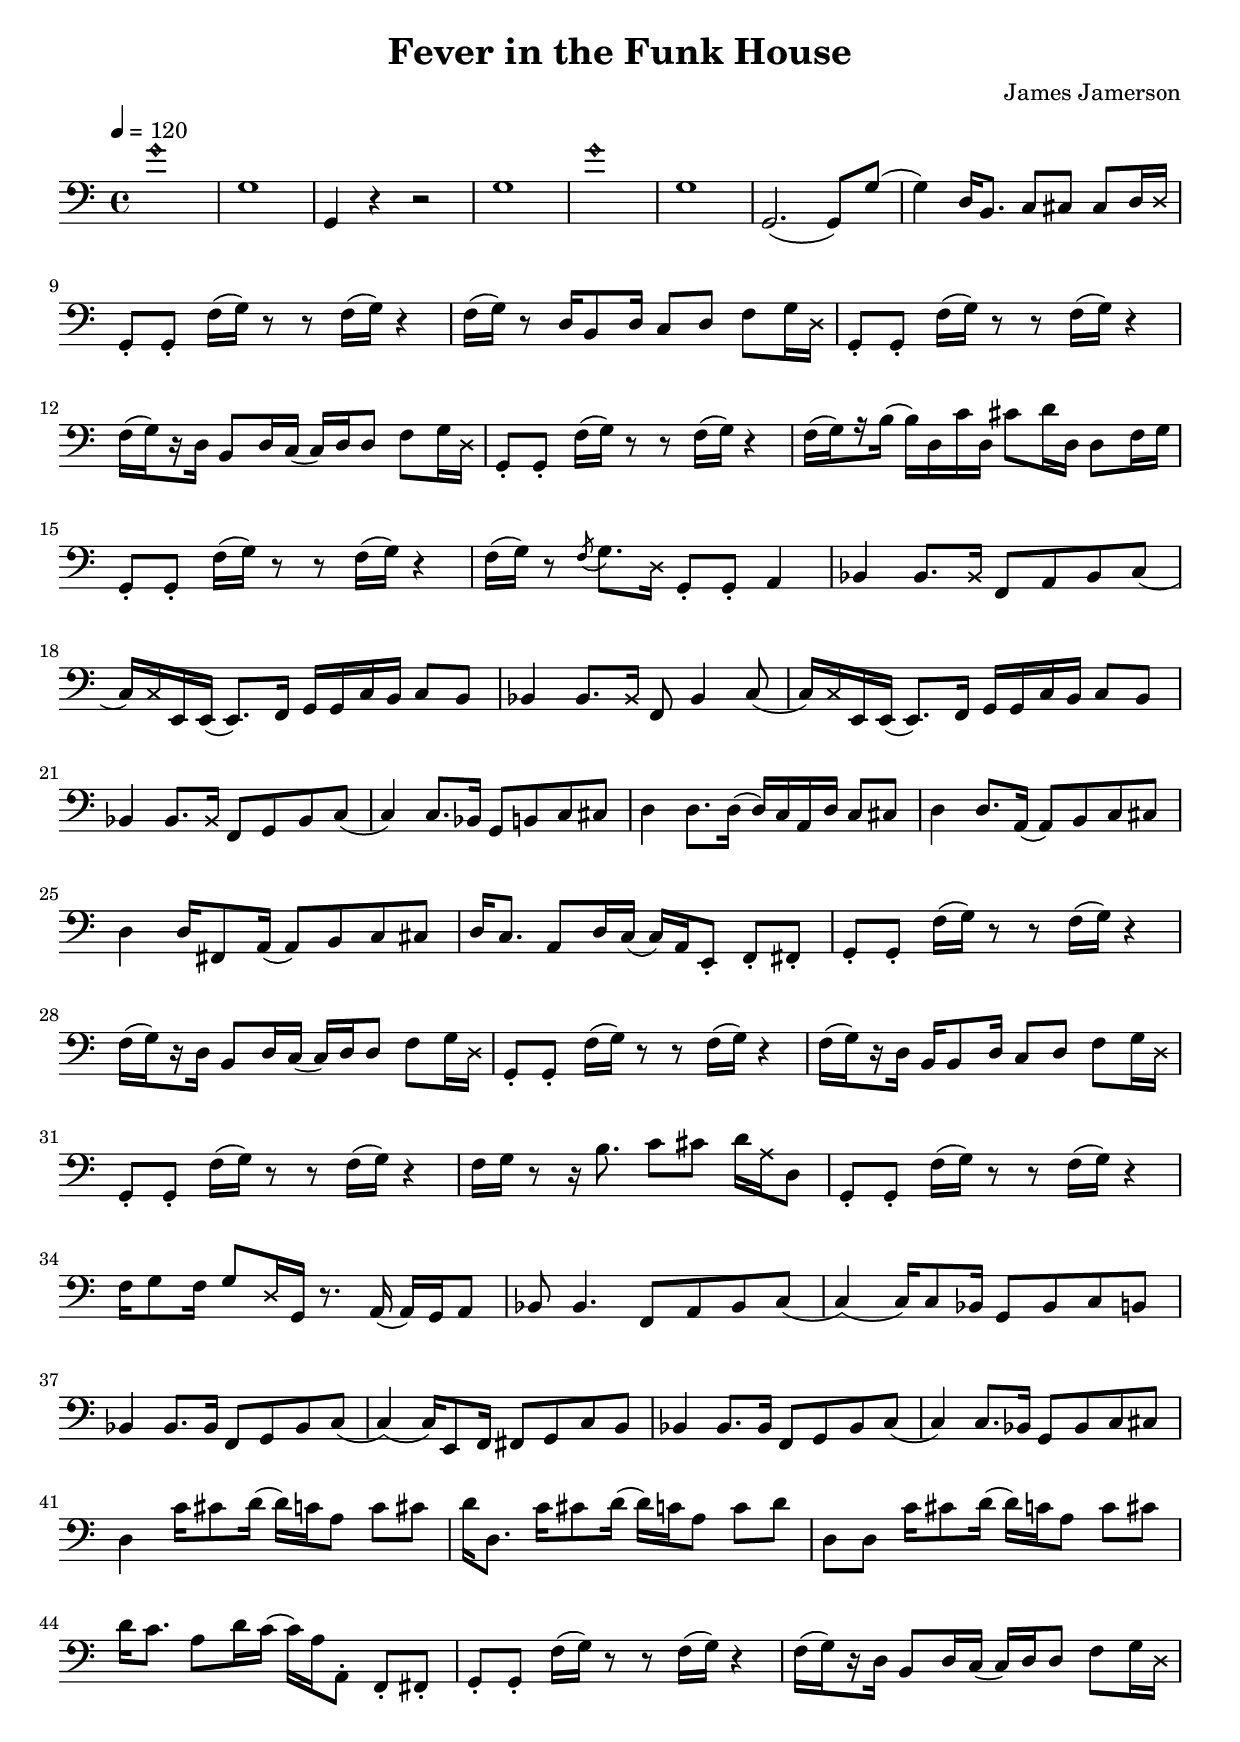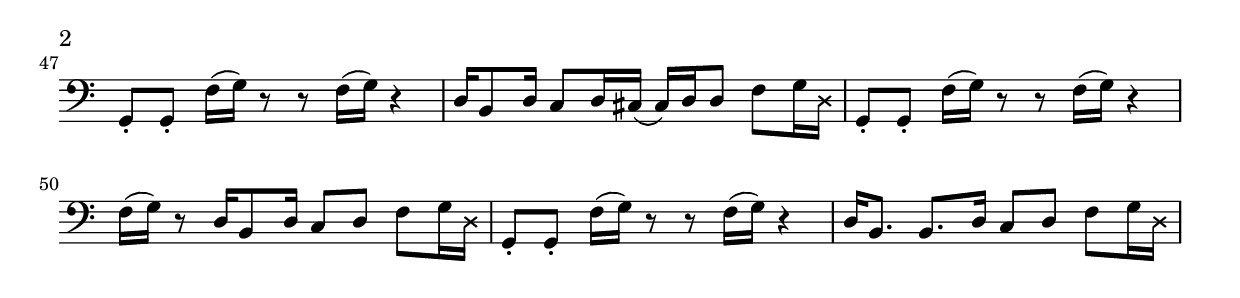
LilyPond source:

% WIP
% Original transcription by Yann Lambret <yann.lambret@gmail.com>

\version "2.18.2"

\header {
  title = "Fever in the Funk House"
  composer = "James Jamerson"
}

bass = {
  \time 4/4
  \clef bass
  \tempo 4 = 120

  % bars 1 - 8
  \override NoteHead.style = #'harmonic g'1 \revert NoteHead.style |
  g1 |
  g,4 r4 r2 |
  g1 |
  \override NoteHead.style = #'harmonic g'1 \revert NoteHead.style |
  g1 |
  g,2.( g,8) g( |
  g4) d16 b,8. c8 cis cis d16 \override NoteHead.style = #'cross d \revert NoteHead.style |

  % bars 9 - 12
  g,8\staccato g,\staccato f16[( g)] r8 r f16[( g)] r4 |
  f16[( g)] r8 d16 b,8 d16 c8 d f g16 \override NoteHead.style = #'cross d \revert NoteHead.style |
  g,8\staccato g,\staccato f16[( g)] r8 r f16[( g)] r4 |
  f16[(\set stemRightBeamCount = #1 g) \set stemRightBeamCount = #1 \set stemLeftBeamCount = #1 r16 \set stemLeftBeamCount = #2 d16] b,8 d16 c( c) d d8 f g16 \override NoteHead.style = #'cross d \revert NoteHead.style |

  % bars 13 - 16
  g,8\staccato g,\staccato f16[( g)] r8 r f16[( g)] r4 |
  f16[(\set stemRightBeamCount = #1 g) \set stemRightBeamCount = #1 \set stemLeftBeamCount = #1 r16 \set stemLeftBeamCount = #2 b16]( b) d c' d cis'8 d'16 d d8 f16 g |
  g,8\staccato g,\staccato f16[( g)] r8 r f16[( g)] r4 |
  f16[( g)] r8 \acciaccatura f g8. \override NoteHead.style = #'cross d16 \revert NoteHead.style g,8\staccato g,\staccato a,4 |

  % bars 17 - 20
  bes,4 bes,8. \override NoteHead.style = #'cross bes,16 \revert NoteHead.style f,8 a, bes, c( |
  c16) \override NoteHead.style = #'cross c16 \revert NoteHead.style e,16 e,( e,8.) f,16 g, g, c  b, c8 b, |
  bes,4 bes,8. \override NoteHead.style = #'cross bes,16 \revert NoteHead.style f,8 bes,4 c8( |
  c16) \override NoteHead.style = #'cross c16 \revert NoteHead.style e,16 e,( e,8.) f,16 g, g, c  b, c8 b, |

  % bars 21 - 24
  bes,4 bes,8. \override NoteHead.style = #'cross bes,16 \revert NoteHead.style f,8 g, bes, c( |
  c4) c8. bes,16 g,8 b, c cis |
  d4 d8. d16( d16) c a, d c8 cis |
  d4 d8. a,16( a,8) b, c cis |

  % bars 25 - 28
  d4 d16 fis,8 a,16( a,8) b, c cis |
  d16 c8. a,8 d16 c( c16) a, e,8\staccato f,\staccato fis,\staccato |
  g,8\staccato g,\staccato f16[( g)] r8 r f16[( g)] r4 |
  f16[(\set stemRightBeamCount = #1 g) \set stemRightBeamCount = #1 \set stemLeftBeamCount = #1 r16 \set stemLeftBeamCount = #2 d16] b,8 d16 c( c) d d8 f g16 \override NoteHead.style = #'cross d \revert NoteHead.style |

  % bars 29 - 32
  g,8\staccato g,\staccato f16[( g)] r8 r f16[( g)] r4 |
  f16[(\set stemRightBeamCount = #1 g) \set stemRightBeamCount = #1 \set stemLeftBeamCount = #1 r16 \set stemLeftBeamCount = #2 d16] b,16 b,8 d16 c8 d f g16 \override NoteHead.style = #'cross d \revert NoteHead.style |
  g,8\staccato g,\staccato f16[( g)] r8 r f16[( g)] r4 |
  f16 g r8 r16 b8. c'8 cis' d'16 \override NoteHead.style = #'cross a16 \revert NoteHead.style d8 |

  % bars 33 - 36
  g,8\staccato g,\staccato f16[( g)] r8 r f16[( g)] r4 |
  f16 g8 f16 g8 \override NoteHead.style = #'cross d16 \revert NoteHead.style g,16 r8. a,16( a,) g, a,8 |
  bes,8 bes,4. f,8 a, bes, c( |
  c4)( c16) c8 bes,16 g,8 bes, c b, |

  % bars 37 - 40
  bes,4 bes,8. bes,16 f,8 g, bes, c( |
  c4)( c16) e,8 f,16 fis,8 g, c b, |
  bes,4 bes,8. bes,16 f,8 g, bes, c( |
  c4) c8. bes,16 g,8 bes, c cis |

  % bars 41 - 44
  d4 c'16 cis'8 d'16( d') c' a8 c' cis' |
  d'16 d8. c'16 cis'8 d'16( d') c' a8 c' d' |
  d8 d c'16 cis'8 d'16( d') c' a8 c' cis' |
  d'16 c'8. a8 d'16 c'( c') a16 a,8\staccato f,\staccato fis,\staccato |

  % bars 45 - 48
  g,8\staccato g,\staccato f16[( g)] r8 r f16[( g)] r4 |
  f16[(\set stemRightBeamCount = #1 g) \set stemRightBeamCount = #1 \set stemLeftBeamCount = #1 r16 \set stemLeftBeamCount = #2 d16] b,8 d16 c( c) d d8 f g16 \override NoteHead.style = #'cross d \revert NoteHead.style |
  g,8\staccato g,\staccato f16[( g)] r8 r f16[( g)] r4 |
  d16 b,8 d16 c8 d16 cis16( cis) d d8 f g16 \override NoteHead.style = #'cross d \revert NoteHead.style |

  % bars 49 - 52
  g,8\staccato g,\staccato f16[( g)] r8 r f16[( g)] r4 |
  f16[( g)] r8 d16 b,8 d16 c8 d f g16 \override NoteHead.style = #'cross d \revert NoteHead.style |
  g,8\staccato g,\staccato f16[( g)] r8 r f16[( g)] r4 |
  d16 b,8. b,8. d16 c8 d f g16 \override NoteHead.style = #'cross d \revert NoteHead.style |
}

\score {
  <<
    \new Staff \bass
  >>
  \layout {
    indent = #0
  }
}
